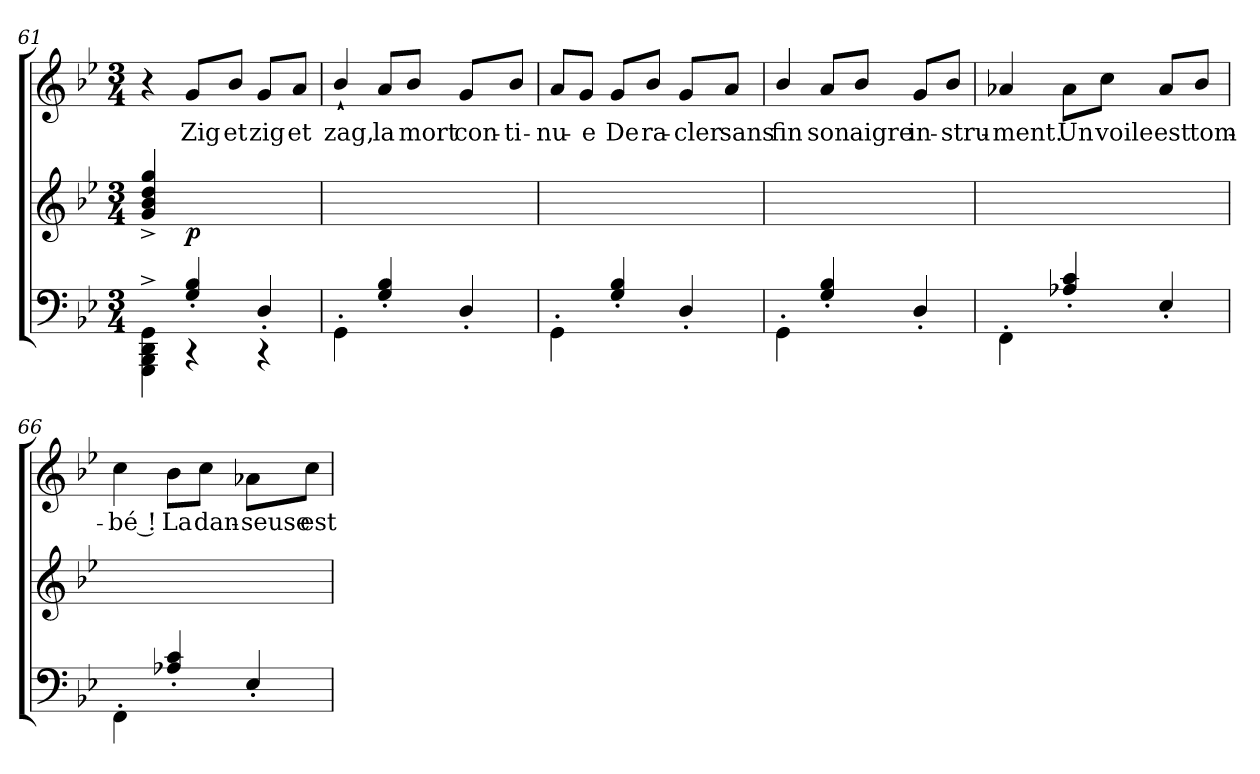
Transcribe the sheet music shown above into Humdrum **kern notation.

**kern	**kern	**dynam	**kern	**text
*part3	*part2	*part2	*part1	*part1
*staff3	*staff2	*staff2	*staff1	*staff1
*clefF4	*clefG2	*	*clefG2	*
*k[b-e-]	*k[b-e-]	*	*k[b-e-]	*
*B-:	*B-:	*	*B-:	*
*M3/4	*M3/4	*	*M3/4	*
=61	=61	=61	=61	=61
*^	*	*	*	*
4GGG\^> 4BBB-\^> 4DD\^> 4GG\^>	4ryy	4g/^> 4b-/^> 4dd/^> 4gg/^>	.	4r	.
!	!	!	!LO:DY:b	!	!LO:LY:b
4rCC	4G/'> 4B-/'>	2ryy	p	8g/L	Zig
!	!	!	!	!	!LO:LY:b
.	.	.	.	8b-/J	et
!	!	!	!	!	!LO:LY:b
4rCC	4D'>/	.	.	8g/L	zig
!	!	!	!	!	!LO:LY:b
.	.	.	.	8a/J	et
*v	*v	*	*	*	*
!!LO:LB:g=z
=62	=62	=62	=62	=62
!	!	!	!	!LO:LY:b
4GG'>\	2.ryy	.	4b-`>/	zag,
!	!	!	!	!LO:LY:b
4G/'> 4B-/'>	.	.	8a/L	la
!	!	!	!	!LO:LY:b
.	.	.	8b-/J	mort
!	!	!	!	!LO:LY:b
4D'>/	.	.	8g/L	con-
!	!	!	!	!LO:LY:b
.	.	.	8b-/J	-ti-
=63	=63	=63	=63	=63
!	!	!	!	!LO:LY:b
4GG'>\	2.ryy	.	8a/L	-nu-
!	!	!	!	!LO:LY:b
.	.	.	8g/J	-e
!	!	!	!	!LO:LY:b
4G/'> 4B-/'>	.	.	8g/L	De
!	!	!	!	!LO:LY:b
.	.	.	8b-/J	ra-
!	!	!	!	!LO:LY:b
4D'>/	.	.	8g/L	-cler
!	!	!	!	!LO:LY:b
.	.	.	8a/J	sans
=64	=64	=64	=64	=64
!	!	!	!	!LO:LY:b
4GG'>\	2.ryy	.	4b-/	fin
!	!	!	!	!LO:LY:b
4G/'> 4B-/'>	.	.	8a/L	son
!	!	!	!	!LO:LY:b
.	.	.	8b-/J	aigre
!	!	!	!	!LO:LY:b
4D'>/	.	.	8g/L	in-
!	!	!	!	!LO:LY:b
.	.	.	8b-/J	-stru-
=65	=65	=65	=65	=65
!	!	!	!	!LO:LY:b
4FF'>\	2.ryy	.	4a-X/	-ment.
!	!	!	!	!LO:LY:b
4A-X/'> 4c/'>	.	.	8a-\L	Un
!	!	!	!	!LO:LY:b
.	.	.	8cc\J	voile
!	!	!	!	!LO:LY:b
4E-'>/	.	.	8a-/L	est
!	!	!	!	!LO:LY:b
.	.	.	8b-/J	tom-
!!LO:PB:g=z
=66	=66	=66	=66	=66
!	!	!	!	!LO:LY:b
4FF'>\	2.ryy	.	4cc\	-bé !
!	!	!	!	!LO:LY:b
4A-X/'> 4c/'>	.	.	8b-\L	La
!	!	!	!	!LO:LY:b
.	.	.	8cc\J	dan-
!	!	!	!	!LO:LY:b
4E-'>/	.	.	8a-X\L	-seuse
!	!	!	!	!LO:LY:b
.	.	.	8cc\J	est
=	=	=	=	=
*-	*-	*-	*-	*-
